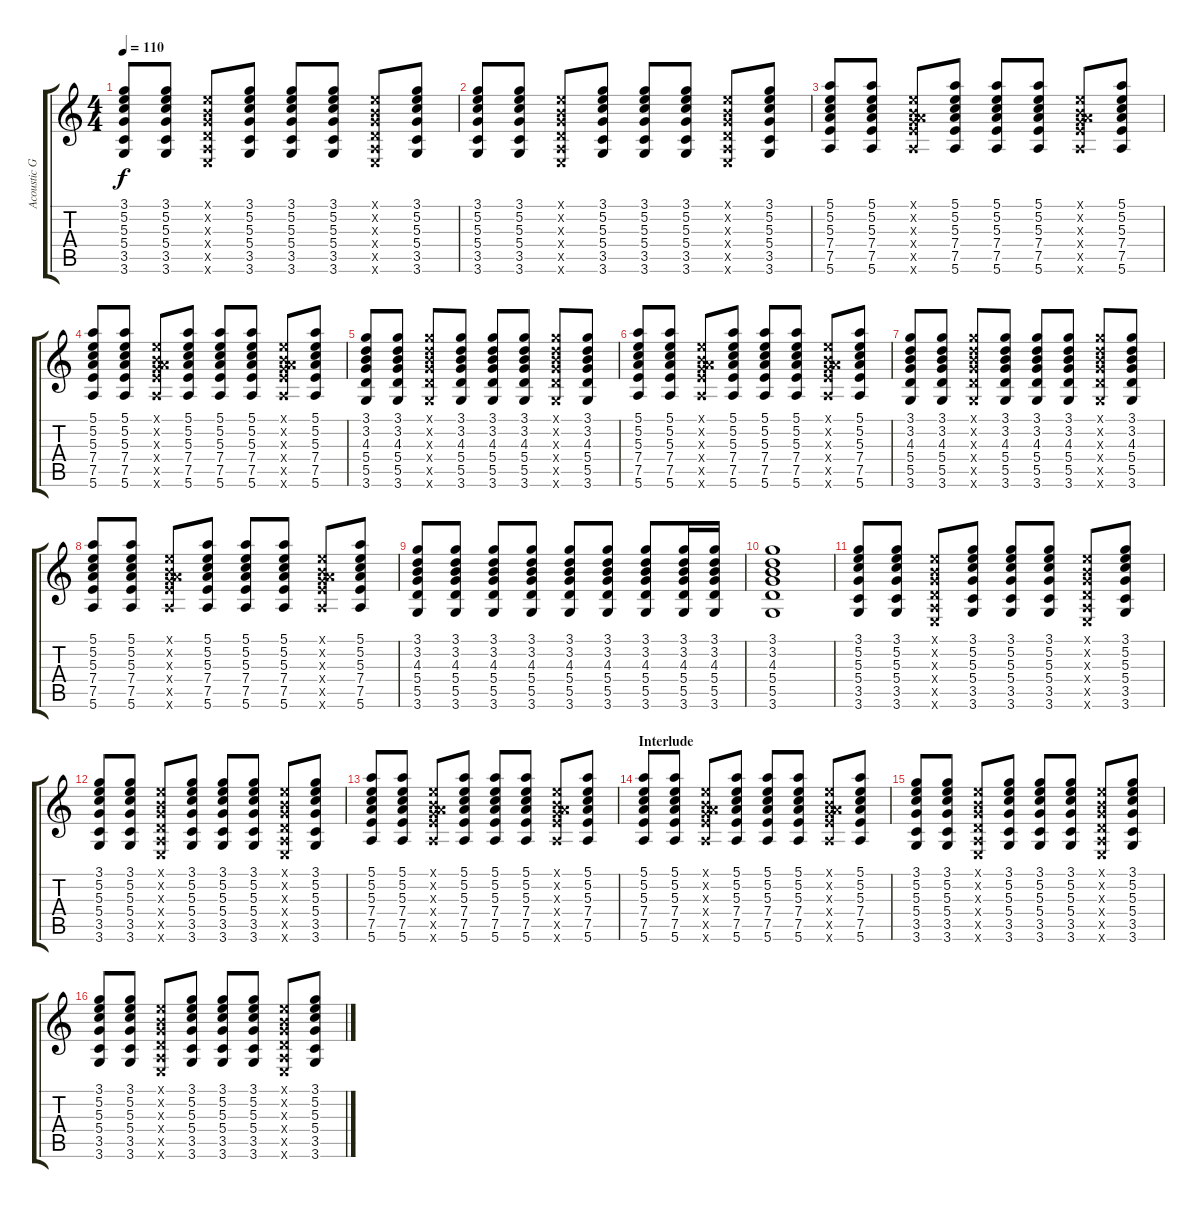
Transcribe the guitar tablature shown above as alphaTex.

\track ("Acoustic Guitar 1" "Acoustic G") {instrument acousticguitarnylon}
\staff {score tabs}
\tuning (E4 B3 G3 D3 A2 E2) {hide}
\ts (4 4)
\tempo 110
\clef g2
\ks c
(3.1 5.2 5.3 5.4 3.5 3.6).8{dy f} (3.1 5.2 5.3 5.4 3.5 3.6).8 (0.1{x} 0.2{x} 0.3{x} 0.4{x} 0.5{x} 0.6{x}).8 (3.1 5.2 5.3 5.4 3.5 3.6).8 (3.1 5.2 5.3 5.4 3.5 3.6).8 (3.1 5.2 5.3 5.4 3.5 3.6).8 (0.1{x} 0.2{x} 0.3{x} 0.4{x} 0.5{x} 0.6{x}).8 (3.1 5.2 5.3 5.4 3.5 3.6).8 |
(3.1 5.2 5.3 5.4 3.5 3.6).8 (3.1 5.2 5.3 5.4 3.5 3.6).8 (0.1{x} 0.2{x} 0.3{x} 0.4{x} 0.5{x} 0.6{x}).8 (3.1 5.2 5.3 5.4 3.5 3.6).8 (3.1 5.2 5.3 5.4 3.5 3.6).8 (3.1 5.2 5.3 5.4 3.5 3.6).8 (0.1{x} 0.2{x} 0.3{x} 0.4{x} 0.5{x} 0.6{x}).8 (3.1 5.2 5.3 5.4 3.5 3.6).8 |
(5.1 5.2 5.3 7.4 7.5 5.6).8 (5.1 5.2 5.3 7.4 7.5 5.6).8 (0.1{x} 0.2{x} 0.3{x} 7.4{x} 7.5{x} 5.6{x}).8 (5.1 5.2 5.3 7.4 7.5 5.6).8 (5.1 5.2 5.3 7.4 7.5 5.6).8 (5.1 5.2 5.3 7.4 7.5 5.6).8 (0.1{x} 0.2{x} 0.3{x} 7.4{x} 7.5{x} 5.6{x}).8 (5.1 5.2 5.3 7.4 7.5 5.6).8 |
(5.1 5.2 5.3 7.4 7.5 5.6).8 (5.1 5.2 5.3 7.4 7.5 5.6).8 (0.1{x} 0.2{x} 0.3{x} 7.4{x} 7.5{x} 5.6{x}).8 (5.1 5.2 5.3 7.4 7.5 5.6).8 (5.1 5.2 5.3 7.4 7.5 5.6).8 (5.1 5.2 5.3 7.4 7.5 5.6).8 (0.1{x} 0.2{x} 0.3{x} 7.4{x} 7.5{x} 5.6{x}).8 (5.1 5.2 5.3 7.4 7.5 5.6).8 |
\section ("" "")
(3.1 3.2 4.3 5.4 5.5 3.6).8 (3.1 3.2 4.3 5.4 5.5 3.6).8 (3.1{x} 3.2{x} 4.3{x} 5.4{x} 5.5{x} 3.6{x}).8 (3.1 3.2 4.3 5.4 5.5 3.6).8 (3.1 3.2 4.3 5.4 5.5 3.6).8 (3.1 3.2 4.3 5.4 5.5 3.6).8 (3.1{x} 3.2{x} 4.3{x} 5.4{x} 5.5{x} 3.6{x}).8 (3.1 3.2 4.3 5.4 5.5 3.6).8 |
(5.1 5.2 5.3 7.4 7.5 5.6).8 (5.1 5.2 5.3 7.4 7.5 5.6).8 (0.1{x} 0.2{x} 0.3{x} 7.4{x} 7.5{x} 5.6{x}).8 (5.1 5.2 5.3 7.4 7.5 5.6).8 (5.1 5.2 5.3 7.4 7.5 5.6).8 (5.1 5.2 5.3 7.4 7.5 5.6).8 (0.1{x} 0.2{x} 0.3{x} 7.4{x} 7.5{x} 5.6{x}).8 (5.1 5.2 5.3 7.4 7.5 5.6).8 |
(3.1 3.2 4.3 5.4 5.5 3.6).8 (3.1 3.2 4.3 5.4 5.5 3.6).8 (3.1{x} 3.2{x} 4.3{x} 5.4{x} 5.5{x} 3.6{x}).8 (3.1 3.2 4.3 5.4 5.5 3.6).8 (3.1 3.2 4.3 5.4 5.5 3.6).8 (3.1 3.2 4.3 5.4 5.5 3.6).8 (3.1{x} 3.2{x} 4.3{x} 5.4{x} 5.5{x} 3.6{x}).8 (3.1 3.2 4.3 5.4 5.5 3.6).8 |
(5.1 5.2 5.3 7.4 7.5 5.6).8 (5.1 5.2 5.3 7.4 7.5 5.6).8 (0.1{x} 0.2{x} 0.3{x} 7.4{x} 7.5{x} 5.6{x}).8 (5.1 5.2 5.3 7.4 7.5 5.6).8 (5.1 5.2 5.3 7.4 7.5 5.6).8 (5.1 5.2 5.3 7.4 7.5 5.6).8 (0.1{x} 0.2{x} 0.3{x} 7.4{x} 7.5{x} 5.6{x}).8 (5.1 5.2 5.3 7.4 7.5 5.6).8 |
(3.1 3.2 4.3 5.4 5.5 3.6).8 (3.1 3.2 4.3 5.4 5.5 3.6).8 (3.1 3.2 4.3 5.4 5.5 3.6).8 (3.1 3.2 4.3 5.4 5.5 3.6).8 (3.1 3.2 4.3 5.4 5.5 3.6).8 (3.1 3.2 4.3 5.4 5.5 3.6).8 (3.1 3.2 4.3 5.4 5.5 3.6).8 (3.1 3.2 4.3 5.4 5.5 3.6).16 (3.1 3.2 4.3 5.4 5.5 3.6).16 |
(3.1 3.2 4.3 5.4 5.5 3.6).1 |
(3.1 5.2 5.3 5.4 3.5 3.6).8 (3.1 5.2 5.3 5.4 3.5 3.6).8 (0.1{x} 0.2{x} 0.3{x} 0.4{x} 0.5{x} 0.6{x}).8 (3.1 5.2 5.3 5.4 3.5 3.6).8 (3.1 5.2 5.3 5.4 3.5 3.6).8 (3.1 5.2 5.3 5.4 3.5 3.6).8 (0.1{x} 0.2{x} 0.3{x} 0.4{x} 0.5{x} 0.6{x}).8 (3.1 5.2 5.3 5.4 3.5 3.6).8 |
(3.1 5.2 5.3 5.4 3.5 3.6).8 (3.1 5.2 5.3 5.4 3.5 3.6).8 (0.1{x} 0.2{x} 0.3{x} 0.4{x} 0.5{x} 0.6{x}).8 (3.1 5.2 5.3 5.4 3.5 3.6).8 (3.1 5.2 5.3 5.4 3.5 3.6).8 (3.1 5.2 5.3 5.4 3.5 3.6).8 (0.1{x} 0.2{x} 0.3{x} 0.4{x} 0.5{x} 0.6{x}).8 (3.1 5.2 5.3 5.4 3.5 3.6).8 |
(5.1 5.2 5.3 7.4 7.5 5.6).8 (5.1 5.2 5.3 7.4 7.5 5.6).8 (0.1{x} 0.2{x} 0.3{x} 7.4{x} 7.5{x} 5.6{x}).8 (5.1 5.2 5.3 7.4 7.5 5.6).8 (5.1 5.2 5.3 7.4 7.5 5.6).8 (5.1 5.2 5.3 7.4 7.5 5.6).8 (0.1{x} 0.2{x} 0.3{x} 7.4{x} 7.5{x} 5.6{x}).8 (5.1 5.2 5.3 7.4 7.5 5.6).8 |
\section ("" "Interlude")
(5.1 5.2 5.3 7.4 7.5 5.6).8 (5.1 5.2 5.3 7.4 7.5 5.6).8 (0.1{x} 0.2{x} 0.3{x} 7.4{x} 7.5{x} 5.6{x}).8 (5.1 5.2 5.3 7.4 7.5 5.6).8 (5.1 5.2 5.3 7.4 7.5 5.6).8 (5.1 5.2 5.3 7.4 7.5 5.6).8 (0.1{x} 0.2{x} 0.3{x} 7.4{x} 7.5{x} 5.6{x}).8 (5.1 5.2 5.3 7.4 7.5 5.6).8 |
(3.1 5.2 5.3 5.4 3.5 3.6).8 (3.1 5.2 5.3 5.4 3.5 3.6).8 (0.1{x} 0.2{x} 0.3{x} 0.4{x} 0.5{x} 0.6{x}).8 (3.1 5.2 5.3 5.4 3.5 3.6).8 (3.1 5.2 5.3 5.4 3.5 3.6).8 (3.1 5.2 5.3 5.4 3.5 3.6).8 (0.1{x} 0.2{x} 0.3{x} 0.4{x} 0.5{x} 0.6{x}).8 (3.1 5.2 5.3 5.4 3.5 3.6).8 |
(3.1 5.2 5.3 5.4 3.5 3.6).8 (3.1 5.2 5.3 5.4 3.5 3.6).8 (0.1{x} 0.2{x} 0.3{x} 0.4{x} 0.5{x} 0.6{x}).8 (3.1 5.2 5.3 5.4 3.5 3.6).8 (3.1 5.2 5.3 5.4 3.5 3.6).8 (3.1 5.2 5.3 5.4 3.5 3.6).8 (0.1{x} 0.2{x} 0.3{x} 0.4{x} 0.5{x} 0.6{x}).8 (3.1 5.2 5.3 5.4 3.5 3.6).8
